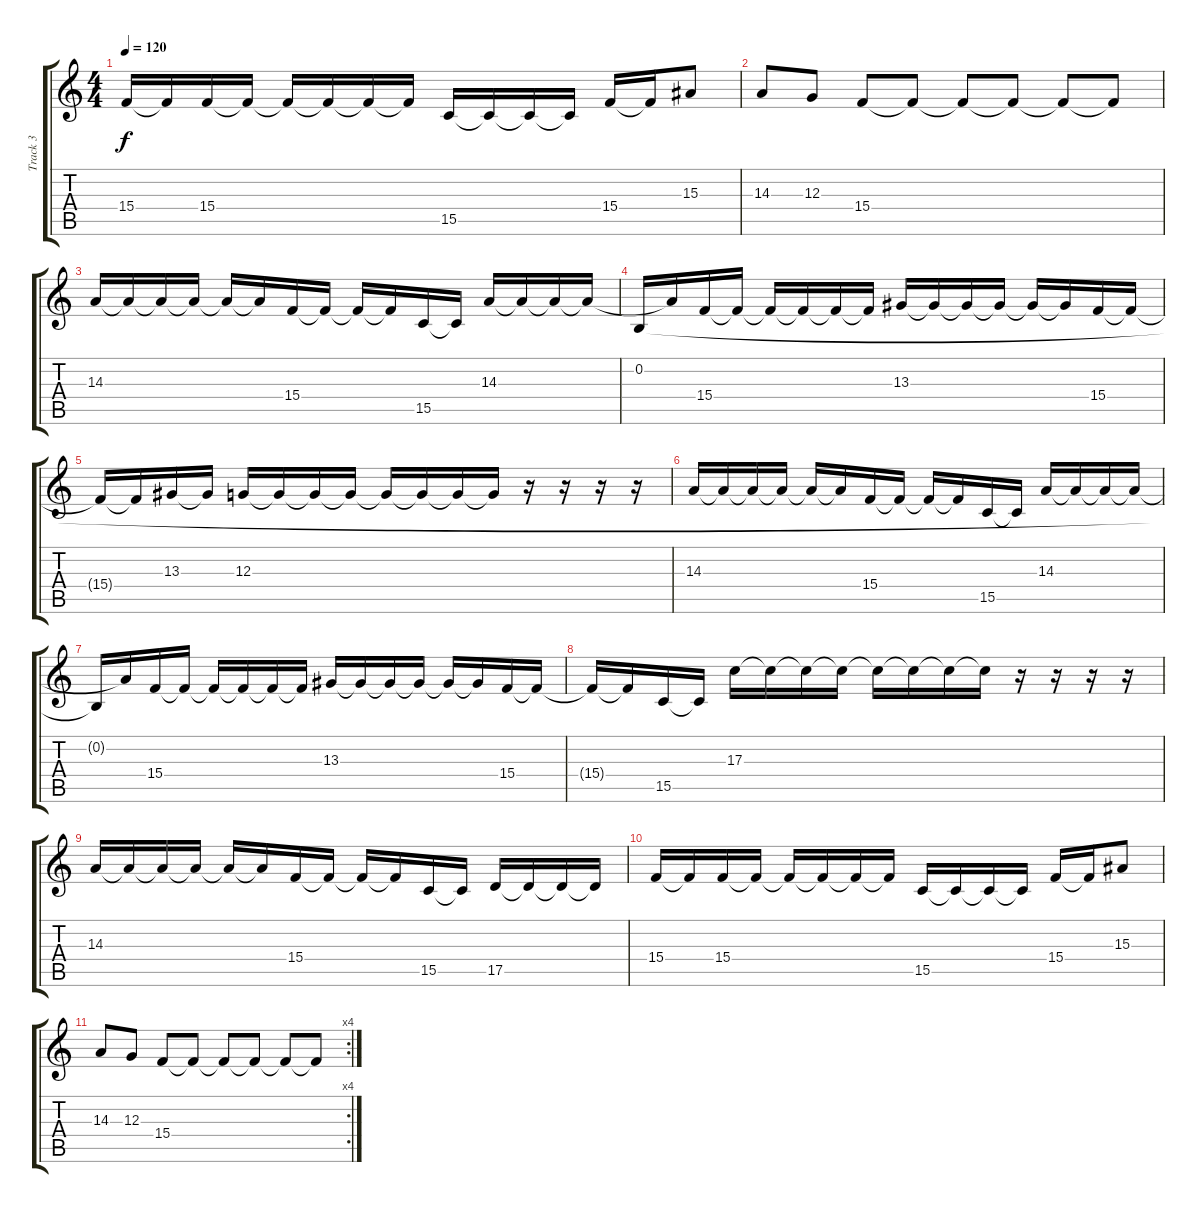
\track ("Track 3" "Track 3") {instrument lead5charang}
\staff {score tabs}
\tuning (E4 B3 G3 D3 A2 E2) {hide}
\ts (4 4)
\tempo 120
\clef g2
\ks c
15.4.16{dy f} 15.4{t}.16 15.4.16 15.4{t}.16 15.4{t}.16 15.4{t}.16 15.4{t}.16 15.4{t}.16 15.5.16 15.5{t}.16 15.5{t}.16 15.5{t}.16 15.4.16 15.4{t}.16 15.3.8 |
14.3.8 12.3.8 15.4.8 15.4{t}.8 15.4{t}.8 15.4{t}.8 15.4{t}.8 15.4{t}.8 |
14.3.16 14.3{t}.16 14.3{t}.16 14.3{t}.16 14.3{t}.16 14.3{t}.16 15.4.16 15.4{t}.16 15.4{t}.16 15.4{t}.16 15.5.16 15.5{t}.16 14.3.16 14.3{t}.16 14.3{t}.16 14.3{t}.16 |
0.2.16 14.3{t}.16 15.4.16 15.4{t}.16 15.4{t}.16 15.4{t}.16 15.4{t}.16 15.4{t}.16 13.3.16 13.3{t}.16 13.3{t}.16 13.3{t}.16 13.3{t}.16 13.3{t}.16 15.4.16 15.4{t}.16 |
15.4{t}.16 15.4{t}.16 13.3.16 13.3{t}.16 12.3.16 12.3{t}.16 12.3{t}.16 12.3{t}.16 12.3{t}.16 12.3{t}.16 12.3{t}.16 12.3{t}.16 r.16 r.16 r.16 r.16 |
14.3.16 14.3{t}.16 14.3{t}.16 14.3{t}.16 14.3{t}.16 14.3{t}.16 15.4.16 15.4{t}.16 15.4{t}.16 15.4{t}.16 15.5.16 15.5{t}.16 14.3.16 14.3{t}.16 14.3{t}.16 14.3{t}.16 |
0.2{t}.16 14.3{t}.16 15.4.16 15.4{t}.16 15.4{t}.16 15.4{t}.16 15.4{t}.16 15.4{t}.16 13.3.16 13.3{t}.16 13.3{t}.16 13.3{t}.16 13.3{t}.16 13.3{t}.16 15.4.16 15.4{t}.16 |
15.4{t}.16 15.4{t}.16 15.5.16 15.5{t}.16 17.3.16 17.3{t}.16 17.3{t}.16 17.3{t}.16 17.3{t}.16 17.3{t}.16 17.3{t}.16 17.3{t}.16 r.16 r.16 r.16 r.16 |
14.3.16 14.3{t}.16 14.3{t}.16 14.3{t}.16 14.3{t}.16 14.3{t}.16 15.4.16 15.4{t}.16 15.4{t}.16 15.4{t}.16 15.5.16 15.5{t}.16 17.5.16 17.5{t}.16 17.5{t}.16 17.5{t}.16 |
15.4.16 15.4{t}.16 15.4.16 15.4{t}.16 15.4{t}.16 15.4{t}.16 15.4{t}.16 15.4{t}.16 15.5.16 15.5{t}.16 15.5{t}.16 15.5{t}.16 15.4.16 15.4{t}.16 15.3.8 |
\rc 4
14.3.8 12.3.8 15.4.8 15.4{t}.8 15.4{t}.8 15.4{t}.8 15.4{t}.8 15.4{t}.8
